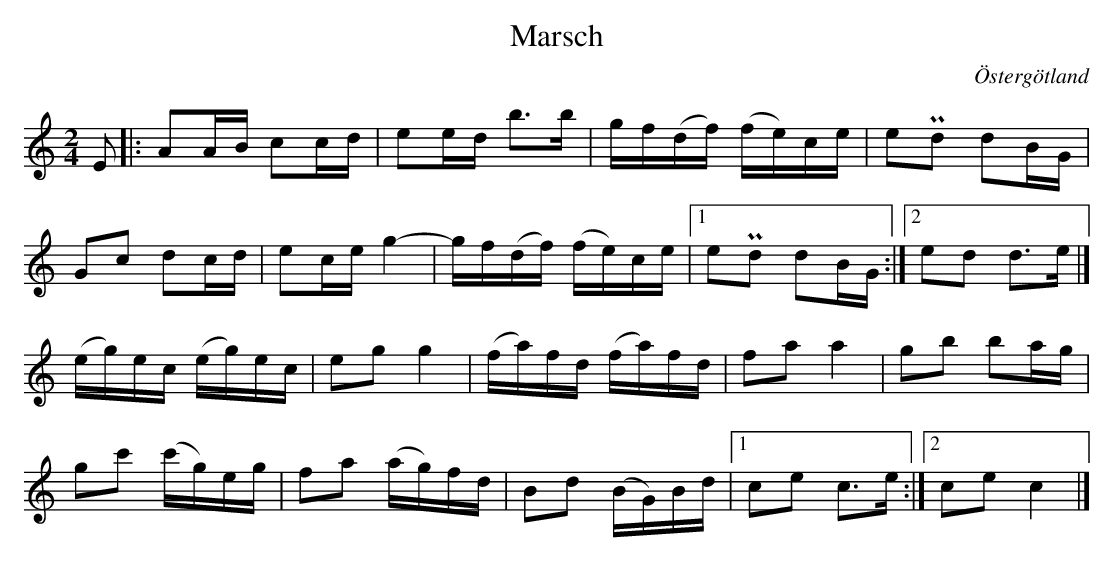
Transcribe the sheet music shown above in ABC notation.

X:1
T:Marsch
O:Östergötland
M: 2/4
L: 1/16
K: Am
E2 |: A2AB c2cd | e2ed b3b | gf(df) (fe)ce | e2Pd2 d2BG |
G2c2 d2cd | e2ce g4- | gf(df) (fe)ce |1 e2Pd2 d2BG :|2 e2d2 d2>e2 |]
(eg)ec (eg)ec | e2g2 g4 | (fa)fd (fa)fd | f2a2 a4 | g2b2 b2ag |
g2c'2 (c'g)eg | f2a2 (ag)fd | B2d2 (BG)Bd |1 c2e2 c2>e2 :|2 c2e2 c4 |]
